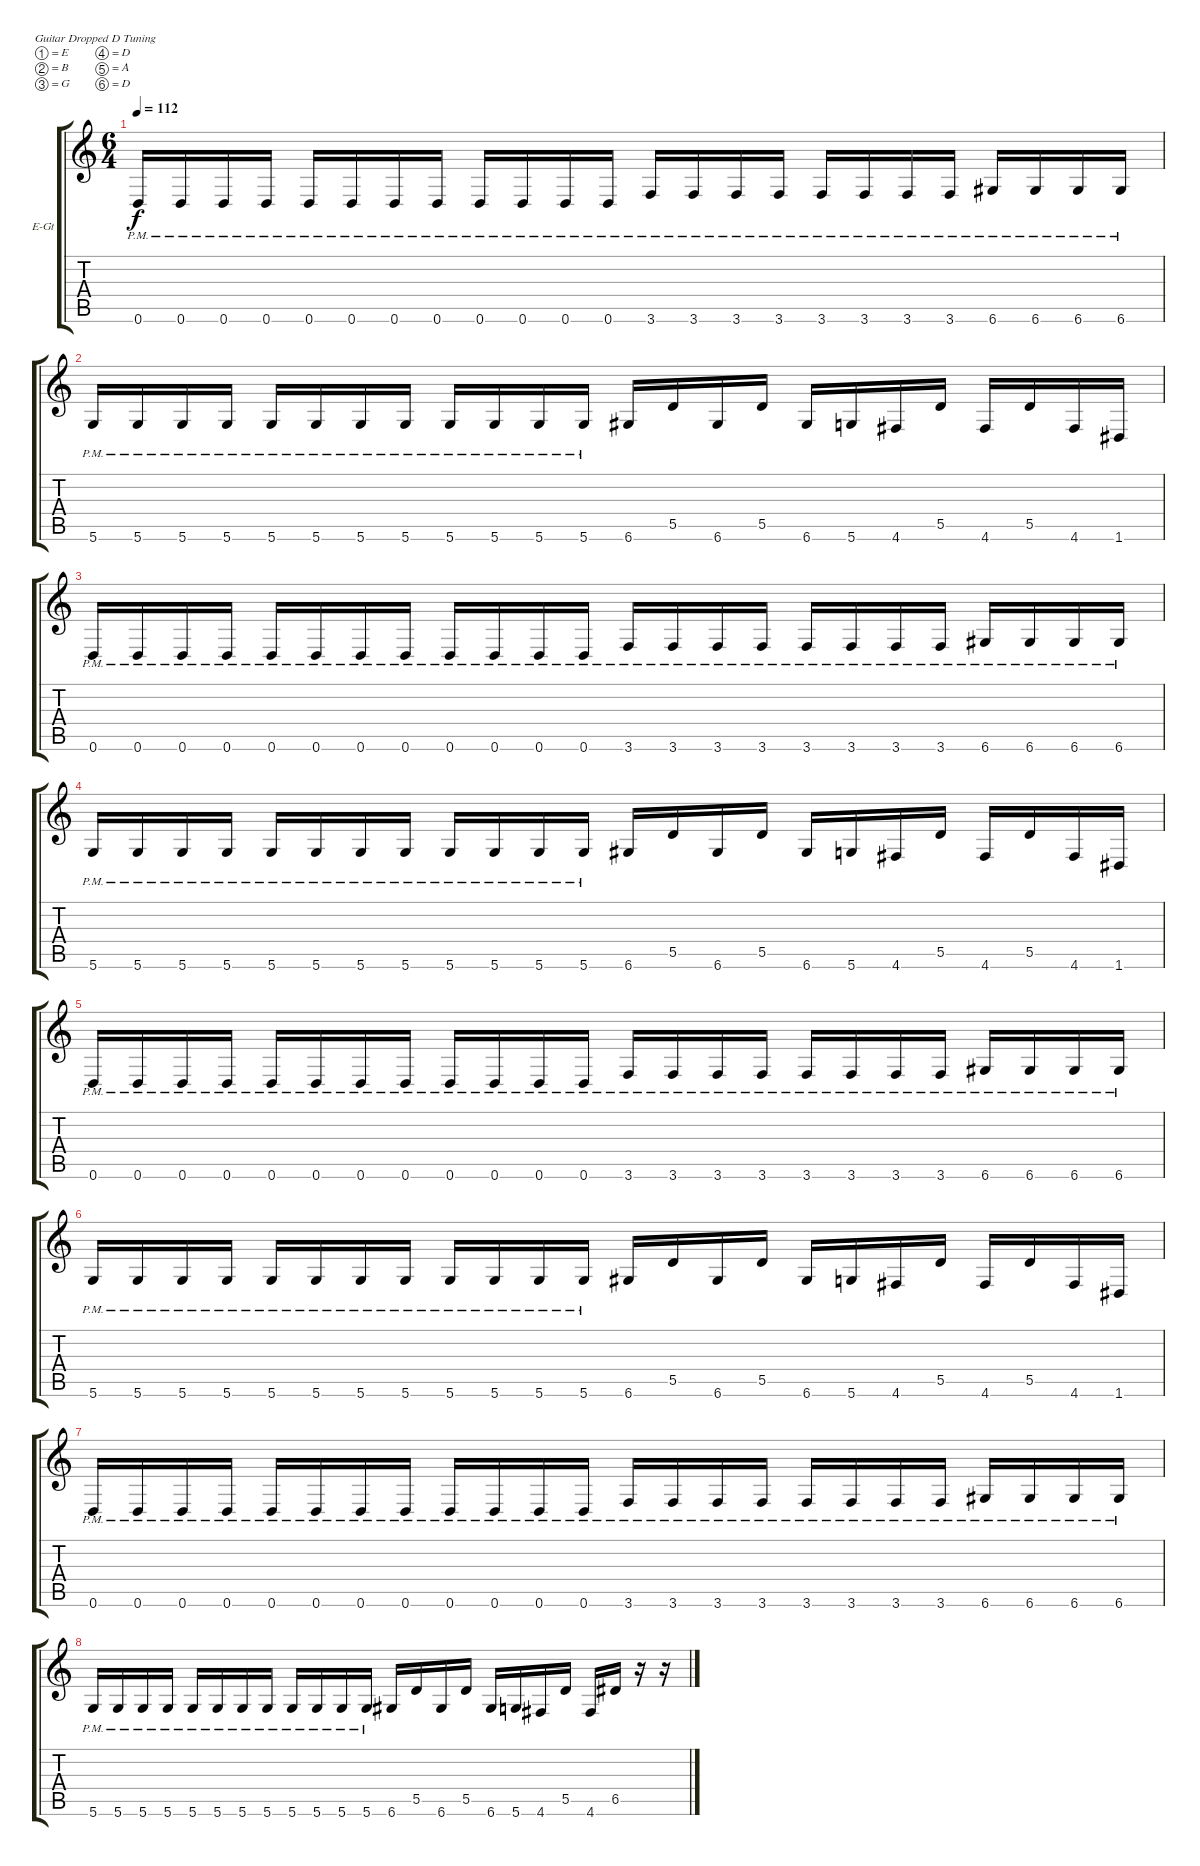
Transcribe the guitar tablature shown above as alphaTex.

\bracketExtendMode groupsimilarinstruments
\firstSystemTrackNameOrientation horizontal
\otherSystemsTrackNameOrientation horizontal
\track ("Guitar" "E-Gt") {instrument distortionguitar}
\staff {score tabs}
\tuning (E4 B3 G3 D3 A2 D2)
\ts (6 4)
\tempo 112
\clef g2
\ks c
0.6{pm}.16{dy f} 0.6{pm}.16 0.6{pm}.16 0.6{pm}.16 0.6{pm}.16 0.6{pm}.16 0.6{pm}.16 0.6{pm}.16 0.6{pm}.16 0.6{pm}.16 0.6{pm}.16 0.6{pm}.16 3.6{pm}.16 3.6{pm}.16 3.6{pm}.16 3.6{pm}.16 3.6{pm}.16 3.6{pm}.16 3.6{pm}.16 3.6{pm}.16 6.6{pm}.16 6.6{pm}.16 6.6{pm}.16 6.6{pm}.16 |
5.6{pm}.16 5.6{pm}.16 5.6{pm}.16 5.6{pm}.16 5.6{pm}.16 5.6{pm}.16 5.6{pm}.16 5.6{pm}.16 5.6{pm}.16 5.6{pm}.16 5.6{pm}.16 5.6{pm}.16 6.6.16 5.5.16 6.6.16 5.5.16 6.6.16 5.6.16 4.6.16 5.5.16 4.6.16 5.5.16 4.6.16 1.6.16 |
0.6{pm}.16 0.6{pm}.16 0.6{pm}.16 0.6{pm}.16 0.6{pm}.16 0.6{pm}.16 0.6{pm}.16 0.6{pm}.16 0.6{pm}.16 0.6{pm}.16 0.6{pm}.16 0.6{pm}.16 3.6{pm}.16 3.6{pm}.16 3.6{pm}.16 3.6{pm}.16 3.6{pm}.16 3.6{pm}.16 3.6{pm}.16 3.6{pm}.16 6.6{pm}.16 6.6{pm}.16 6.6{pm}.16 6.6{pm}.16 |
5.6{pm}.16 5.6{pm}.16 5.6{pm}.16 5.6{pm}.16 5.6{pm}.16 5.6{pm}.16 5.6{pm}.16 5.6{pm}.16 5.6{pm}.16 5.6{pm}.16 5.6{pm}.16 5.6{pm}.16 6.6.16 5.5.16 6.6.16 5.5.16 6.6.16 5.6.16 4.6.16 5.5.16 4.6.16 5.5.16 4.6.16 1.6.16 |
0.6{pm}.16 0.6{pm}.16 0.6{pm}.16 0.6{pm}.16 0.6{pm}.16 0.6{pm}.16 0.6{pm}.16 0.6{pm}.16 0.6{pm}.16 0.6{pm}.16 0.6{pm}.16 0.6{pm}.16 3.6{pm}.16 3.6{pm}.16 3.6{pm}.16 3.6{pm}.16 3.6{pm}.16 3.6{pm}.16 3.6{pm}.16 3.6{pm}.16 6.6{pm}.16 6.6{pm}.16 6.6{pm}.16 6.6{pm}.16 |
5.6{pm}.16 5.6{pm}.16 5.6{pm}.16 5.6{pm}.16 5.6{pm}.16 5.6{pm}.16 5.6{pm}.16 5.6{pm}.16 5.6{pm}.16 5.6{pm}.16 5.6{pm}.16 5.6{pm}.16 6.6.16 5.5.16 6.6.16 5.5.16 6.6.16 5.6.16 4.6.16 5.5.16 4.6.16 5.5.16 4.6.16 1.6.16 |
0.6{pm}.16 0.6{pm}.16 0.6{pm}.16 0.6{pm}.16 0.6{pm}.16 0.6{pm}.16 0.6{pm}.16 0.6{pm}.16 0.6{pm}.16 0.6{pm}.16 0.6{pm}.16 0.6{pm}.16 3.6{pm}.16 3.6{pm}.16 3.6{pm}.16 3.6{pm}.16 3.6{pm}.16 3.6{pm}.16 3.6{pm}.16 3.6{pm}.16 6.6{pm}.16 6.6{pm}.16 6.6{pm}.16 6.6{pm}.16 |
5.6{pm}.16 5.6{pm}.16 5.6{pm}.16 5.6{pm}.16 5.6{pm}.16 5.6{pm}.16 5.6{pm}.16 5.6{pm}.16 5.6{pm}.16 5.6{pm}.16 5.6{pm}.16 5.6{pm}.16 6.6.16 5.5.16 6.6.16 5.5.16 6.6.16 5.6.16 4.6.16 5.5.16 4.6.16 6.5.16 r.16 r.16
